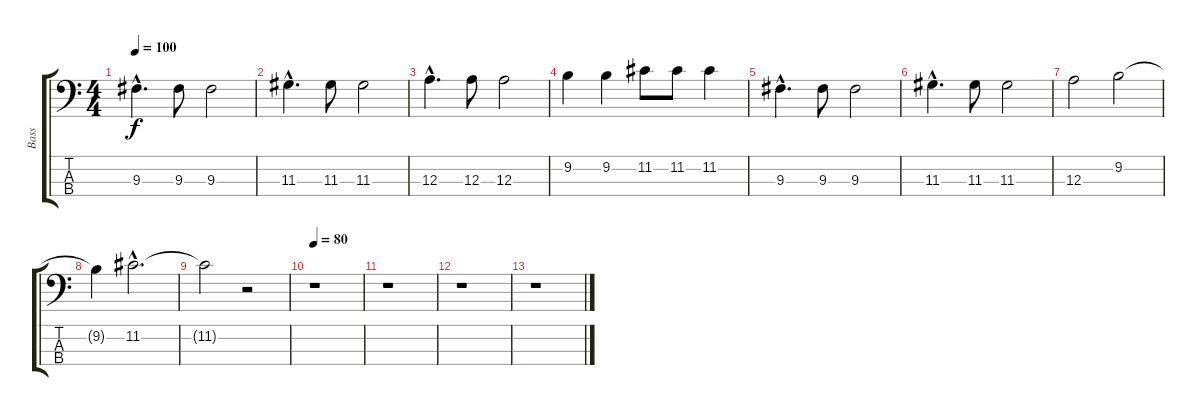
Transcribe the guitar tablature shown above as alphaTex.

\track ("Bass" "Bass") {instrument electricbasspick}
\staff {score tabs}
\tuning (G2 D2 A1 E1) {hide}
\ts (4 4)
\tempo 100
\clef f4
\ks c
9.3{hac}.4{d dy f} 9.3.8 9.3.2 |
11.3{hac}.4{d} 11.3.8 11.3.2 |
12.3{hac}.4{d} 12.3.8 12.3.2 |
9.2.4 9.2.4 11.2.8 11.2.8 11.2.4 |
9.3{hac}.4{d} 9.3.8 9.3.2 |
11.3{hac}.4{d} 11.3.8 11.3.2 |
12.3.2 9.2.2 |
9.2{t}.4 11.2{hac}.2{d} |
11.2{t}.2 r.2 |
\tempo 80
r.1 |
r.1 |
r.1 |
r.1
